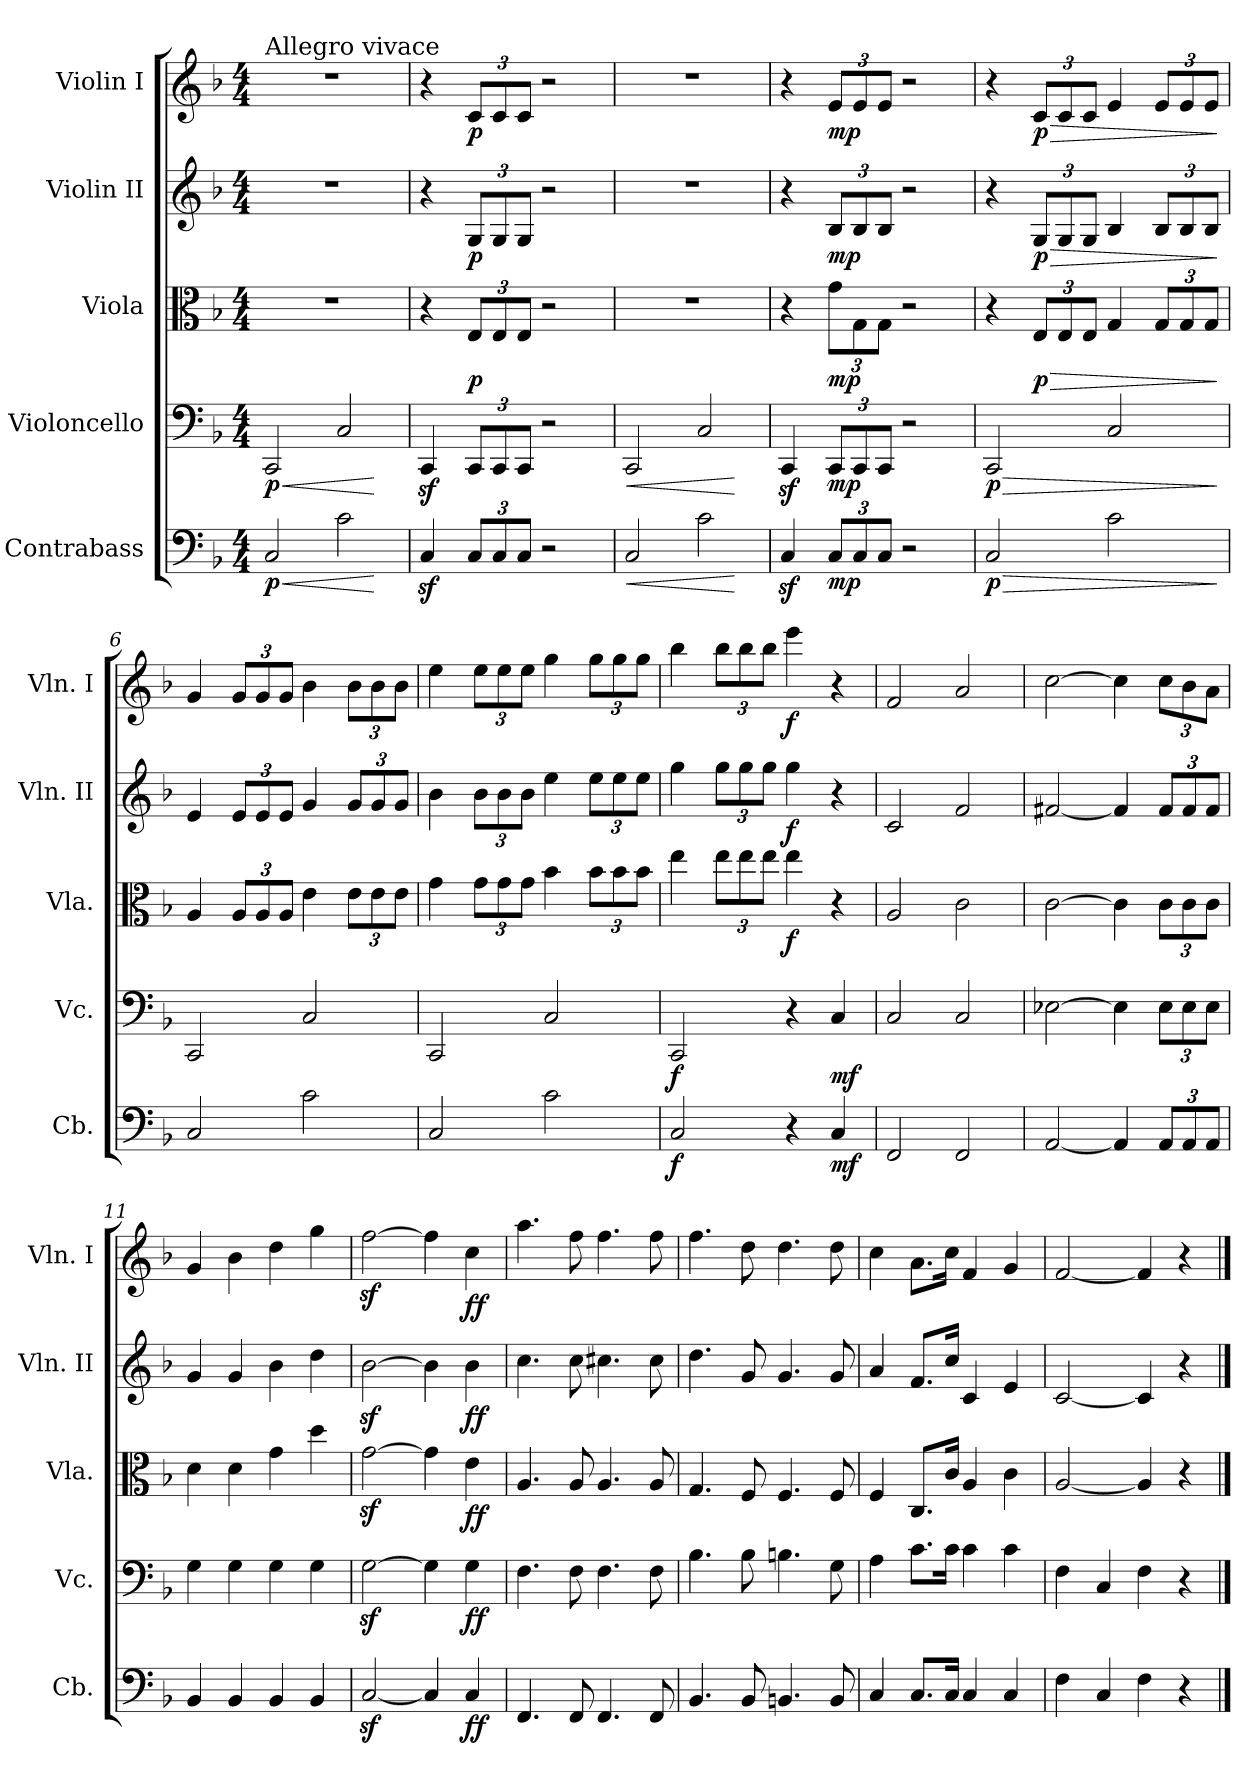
**kern	**dynam	**kern	**dynam	**kern	**dynam	**kern	**dynam	**kern	**dynam
*part5	*part5	*part4	*part4	*part3	*part3	*part2	*part2	*part1	*part1
*staff5	*staff5	*staff4	*staff4	*staff3	*staff3	*staff2	*staff2	*staff1	*staff1
*I"Contrabass	*	*I"Violoncello	*	*I"Viola	*	*I"Violin II	*	*I"Violin I	*
*I'Cb.	*	*I'Vc.	*	*I'Vla.	*	*I'Vln. II	*	*I'Vln. I	*
*clefF4	*	*clefF4	*	*clefC3	*	*clefG2	*	*clefG2	*
*ITrd7c12	*	*	*	*	*	*	*	*	*
*k[b-]	*	*k[b-]	*	*k[b-]	*	*k[b-]	*	*k[b-]	*
*M4/4	*	*M4/4	*	*M4/4	*	*M4/4	*	*M4/4	*
=1	=1	=1	=1	=1	=1	=1	=1	=1	=1
!	!	!	!	!	!	!	!	!LO:TX:a:t=Allegro vivace	!
!	!LO:HP:b	!	!LO:HP:b	!	!	!	!	!	!
!	!LO:DY:n=1:b	!	!LO:DY:n=1:b	!	!	!	!	!	!
2CC/	< p	2CC/	< p	1r	.	1r	.	1r	.
2C\	.	2C/	.	.	.	.	.	.	.
.	[	.	[	.	.	.	.	.	.
=2	=2	=2	=2	=2	=2	=2	=2	=2	=2
4CCz</	.	4CCz</	.	4r	.	4r	.	4r	.
*Xbrackettup	*	*Xbrackettup	*	*Xbrackettup	*	*Xbrackettup	*	*Xbrackettup	*
!	!	!	!	!	!LO:DY:b	!	!LO:DY:b	!	!LO:DY:b
12CC/L	.	12CC/L	.	12E/L	p	12G/L	p	12c/L	p
12CC/	.	12CC/	.	12E/	.	12G/	.	12c/	.
12CC/J	.	12CC/J	.	12E/J	.	12G/J	.	12c/J	.
2r	.	2r	.	2r	.	2r	.	2r	.
=3	=3	=3	=3	=3	=3	=3	=3	=3	=3
!	!LO:HP:b	!	!LO:HP:b	!	!	!	!	!	!
2CC/	<	2CC/	<	1r	.	1r	.	1r	.
2C\	.	2C/	.	.	.	.	.	.	.
.	[	.	[	.	.	.	.	.	.
=4	=4	=4	=4	=4	=4	=4	=4	=4	=4
4CCz</	.	4CCz</	.	4r	.	4r	.	4r	.
!	!LO:DY:b	!	!LO:DY:b	!	!LO:DY:b	!	!LO:DY:b	!	!LO:DY:b
12CC/L	mp	12CC/L	mp	12g\L	mp	12B-/L	mp	12e/L	mp
12CC/	.	12CC/	.	12G\	.	12B-/	.	12e/	.
12CC/J	.	12CC/J	.	12G\J	.	12B-/J	.	12e/J	.
2r	.	2r	.	2r	.	2r	.	2r	.
=5	=5	=5	=5	=5	=5	=5	=5	=5	=5
!	!LO:HP:b	!	!LO:HP:b	!	!	!	!	!	!
!	!LO:DY:n=1:b	!	!LO:DY:n=1:b	!	!	!	!	!	!
2CC/	> p	2CC/	> p	4r	.	4r	.	4r	.
!	!	!	!	!	!LO:HP:b	!	!LO:HP:b	!	!LO:HP:b
!	!	!	!	!	!LO:DY:n=1:b	!	!LO:DY:n=1:b	!	!LO:DY:n=1:b
.	.	.	.	12E/L	> p	12G/L	> p	12c/L	> p
.	.	.	.	12E/	.	12G/	.	12c/	.
.	.	.	.	12E/J	.	12G/J	.	12c/J	.
2C\	.	2C/	.	4G/	.	4B-/	.	4e/	.
.	.	.	.	12G/L	.	12B-/L	.	12e/L	.
.	.	.	.	12G/	.	12B-/	.	12e/	.
.	.	.	.	12G/J	.	12B-/J	.	12e/J	.
.	]	.	]	.	]	.	]	.	]
=6	=6	=6	=6	=6	=6	=6	=6	=6	=6
2CC/	.	2CC/	.	4A/	.	4e/	.	4g/	.
.	.	.	.	12A/L	.	12e/L	.	12g/L	.
.	.	.	.	12A/	.	12e/	.	12g/	.
.	.	.	.	12A/J	.	12e/J	.	12g/J	.
2C\	.	2C/	.	4e\	.	4g/	.	4b-\	.
.	.	.	.	12e\L	.	12g/L	.	12b-\L	.
.	.	.	.	12e\	.	12g/	.	12b-\	.
.	.	.	.	12e\J	.	12g/J	.	12b-\J	.
!!LO:LB:g=z
=7	=7	=7	=7	=7	=7	=7	=7	=7	=7
2CC/	.	2CC/	.	4g\	.	4b-\	.	4ee\	.
.	.	.	.	12g\L	.	12b-\L	.	12ee\L	.
.	.	.	.	12g\	.	12b-\	.	12ee\	.
.	.	.	.	12g\J	.	12b-\J	.	12ee\J	.
2C\	.	2C/	.	4b-\	.	4ee\	.	4gg\	.
.	.	.	.	12b-\L	.	12ee\L	.	12gg\L	.
.	.	.	.	12b-\	.	12ee\	.	12gg\	.
.	.	.	.	12b-\J	.	12ee\J	.	12gg\J	.
=8	=8	=8	=8	=8	=8	=8	=8	=8	=8
!	!LO:DY:b	!	!LO:DY:b	!	!	!	!	!	!
2CC/	f	2CC/	f	4ee\	.	4gg\	.	4bb-\	.
.	.	.	.	12ee\L	.	12gg\L	.	12bb-\L	.
.	.	.	.	12ee\	.	12gg\	.	12bb-\	.
.	.	.	.	12ee\J	.	12gg\J	.	12bb-\J	.
!	!	!	!	!	!LO:DY:b	!	!LO:DY:b	!	!LO:DY:b
4r	.	4r	.	4ee\	f	4gg\	f	4eee\	f
!	!LO:DY:b	!	!LO:DY:b	!	!	!	!	!	!
4CC/	mf	4C/	mf	4r	.	4r	.	4r	.
=9	=9	=9	=9	=9	=9	=9	=9	=9	=9
2FFF/	.	2C/	.	2A/	.	2c/	.	2f/	.
2FFF/	.	2C/	.	2c\	.	2f/	.	2a/	.
=10	=10	=10	=10	=10	=10	=10	=10	=10	=10
[2AAA/	.	[2E-X\	.	[2c\	.	[2f#X/	.	[2cc\	.
4AAA/]	.	4E-\]	.	4c\]	.	4f#/]	.	4cc\]	.
12AAA/L	.	12E-\L	.	12c\L	.	12f#/L	.	12cc\L	.
12AAA/	.	12E-\	.	12c\	.	12f#/	.	12b-\	.
12AAA/J	.	12E-\J	.	12c\J	.	12f#/J	.	12a\J	.
=11	=11	=11	=11	=11	=11	=11	=11	=11	=11
4BBB-/	.	4G\	.	4d\	.	4g/	.	4g/	.
4BBB-/	.	4G\	.	4d\	.	4g/	.	4b-\	.
4BBB-/	.	4G\	.	4g\	.	4b-\	.	4dd\	.
4BBB-/	.	4G\	.	4dd\	.	4dd\	.	4gg\	.
=12	=12	=12	=12	=12	=12	=12	=12	=12	=12
[2CCz</	.	[2Gz<\	.	[2gz<\	.	[2b-z<\	.	[2ffz<\	.
4CC/]	.	4G\]	.	4g\]	.	4b-\]	.	4ff\]	.
!	!LO:DY:b	!	!LO:DY:b	!	!LO:DY:b	!	!LO:DY:b	!	!LO:DY:b
4CC/	ff	4G\	ff	4e\	ff	4b-\	ff	4cc\	ff
=13	=13	=13	=13	=13	=13	=13	=13	=13	=13
4.FFF/	.	4.F\	.	4.A/	.	4.cc\	.	4.aa\	.
8FFF/	.	8F\	.	8A/	.	8cc\	.	8ff\	.
4.FFF/	.	4.F\	.	4.A/	.	4.cc#X\	.	4.ff\	.
8FFF/	.	8F\	.	8A/	.	8cc#\	.	8ff\	.
!!LO:PB:g=z
=14	=14	=14	=14	=14	=14	=14	=14	=14	=14
4.BBB-/	.	4.B-\	.	4.G/	.	4.dd\	.	4.ff\	.
8BBB-/	.	8B-\	.	8F/	.	8g/	.	8dd\	.
4.BBBn/	.	4.Bn\	.	4.F/	.	4.g/	.	4.dd\	.
8BBB/	.	8G\	.	8F/	.	8g/	.	8dd\	.
=15	=15	=15	=15	=15	=15	=15	=15	=15	=15
4CC/	.	4A\	.	4F/	.	4a/	.	4cc\	.
8.CC/L	.	8.c\L	.	8.C/L	.	8.f/L	.	8.a\L	.
16CC/Jk	.	16c\Jk	.	16c/Jk	.	16cc/Jk	.	16cc\Jk	.
4CC/	.	4c\	.	4A/	.	4c/	.	4f/	.
4CC/	.	4c\	.	4c\	.	4e/	.	4g/	.
=16	=16	=16	=16	=16	=16	=16	=16	=16	=16
4FF\	.	4F\	.	[2A/	.	[2c/	.	[2f/	.
4CC/	.	4C/	.	.	.	.	.	.	.
4FF\	.	4F\	.	4A/]	.	4c/]	.	4f/]	.
4r	.	4r	.	4r	.	4r	.	4r	.
==	==	==	==	==	==	==	==	==	==
*-	*-	*-	*-	*-	*-	*-	*-	*-	*-
